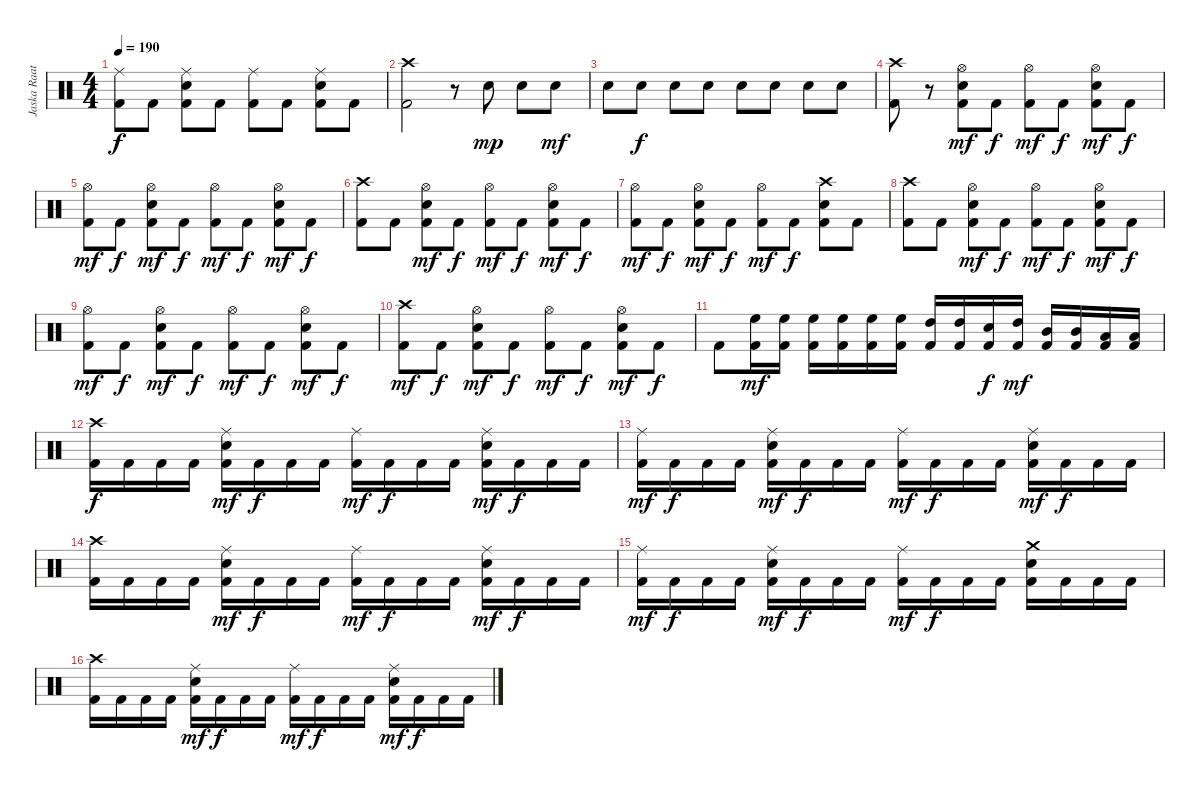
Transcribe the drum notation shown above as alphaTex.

\track ("Jaska Raatikainen" "Jaska Raat") {instrument percussion}
\staff {score}
\articulation defaults
\ts (4 4)
\tempo 190
\clef neutral
\ks c
("Ride (middle)" "Kick (hit) 2").8{dy f} "Kick (hit) 2".8 ("Ride (middle)" "Snare (hit) 2" "Kick (hit) 2").8 "Kick (hit) 2".8 ("Ride (middle)" "Kick (hit) 2").8 "Kick (hit) 2".8 ("Ride (middle)" "Snare (hit) 2" "Kick (hit) 2").8 "Kick (hit) 2".8 |
("Crash high (hit)" "Kick (hit) 2").2 r.8 "Snare (hit) 2".8{dy mp} "Snare (hit) 2".8 "Snare (hit) 2".8{dy mf} |
"Snare (hit) 2".8 "Snare (hit) 2".8{dy f} "Snare (hit) 2".8 "Snare (hit) 2".8 "Snare (hit) 2".8 "Snare (hit) 2".8 "Snare (hit) 2".8 "Snare (hit) 2".8 |
("Crash high (hit)" "Kick (hit) 2").8 r.8 ("Hi-Hat (open)" "Snare (hit) 2" "Kick (hit) 2").8{dy mf} "Kick (hit) 2".8{dy f} ("Hi-Hat (open)" "Kick (hit) 2").8{dy mf} "Kick (hit) 2".8{dy f} ("Hi-Hat (open)" "Snare (hit) 2" "Kick (hit) 2").8{dy mf} "Kick (hit) 2".8{dy f} |
("Hi-Hat (open)" "Kick (hit) 2").8{dy mf} "Kick (hit) 2".8{dy f} ("Hi-Hat (open)" "Snare (hit) 2" "Kick (hit) 2").8{dy mf} "Kick (hit) 2".8{dy f} ("Hi-Hat (open)" "Kick (hit) 2").8{dy mf} "Kick (hit) 2".8{dy f} ("Hi-Hat (open)" "Snare (hit) 2" "Kick (hit) 2").8{dy mf} "Kick (hit) 2".8{dy f} |
("Crash high (hit)" "Kick (hit) 2").8 "Kick (hit) 2".8 ("Hi-Hat (open)" "Snare (hit) 2" "Kick (hit) 2").8{dy mf} "Kick (hit) 2".8{dy f} ("Hi-Hat (open)" "Kick (hit) 2").8{dy mf} "Kick (hit) 2".8{dy f} ("Hi-Hat (open)" "Snare (hit) 2" "Kick (hit) 2").8{dy mf} "Kick (hit) 2".8{dy f} |
("Hi-Hat (open)" "Kick (hit) 2").8{dy mf} "Kick (hit) 2".8{dy f} ("Hi-Hat (open)" "Snare (hit) 2" "Kick (hit) 2").8{dy mf} "Kick (hit) 2".8{dy f} ("Hi-Hat (open)" "Kick (hit) 2").8{dy mf} "Kick (hit) 2".8{dy f} ("Crash high (hit)" "Snare (hit) 2" "Kick (hit) 2").8 "Kick (hit) 2".8 |
("Crash high (hit)" "Kick (hit) 2").8 "Kick (hit) 2".8 ("Hi-Hat (open)" "Snare (hit) 2" "Kick (hit) 2").8{dy mf} "Kick (hit) 2".8{dy f} ("Hi-Hat (open)" "Kick (hit) 2").8{dy mf} "Kick (hit) 2".8{dy f} ("Hi-Hat (open)" "Snare (hit) 2" "Kick (hit) 2").8{dy mf} "Kick (hit) 2".8{dy f} |
("Hi-Hat (open)" "Kick (hit) 2").8{dy mf} "Kick (hit) 2".8{dy f} ("Hi-Hat (open)" "Snare (hit) 2" "Kick (hit) 2").8{dy mf} "Kick (hit) 2".8{dy f} ("Hi-Hat (open)" "Kick (hit) 2").8{dy mf} "Kick (hit) 2".8{dy f} ("Hi-Hat (open)" "Snare (hit) 2" "Kick (hit) 2").8{dy mf} "Kick (hit) 2".8{dy f} |
("Crash high (hit)" "Kick (hit) 2").8{dy mf} "Kick (hit) 2".8{dy f} ("Hi-Hat (open)" "Snare (hit) 2" "Kick (hit) 2").8{dy mf} "Kick (hit) 2".8{dy f} ("Hi-Hat (open)" "Kick (hit) 2").8{dy mf} "Kick (hit) 2".8{dy f} ("Hi-Hat (open)" "Snare (hit) 2" "Kick (hit) 2").8{dy mf} "Kick (hit) 2".8{dy f} |
"Kick (hit) 2".8 ("High Floor Tom (hit)" "Kick (hit) 2").16{dy mf} ("High Floor Tom (hit)" "Kick (hit) 2").16 ("High Floor Tom (hit)" "Kick (hit) 2").16 ("High Floor Tom (hit)" "Kick (hit) 2").16 ("High Floor Tom (hit)" "Kick (hit) 2").16 ("High Floor Tom (hit)" "Kick (hit) 2").16 ("High Tom (hit)" "Kick (hit) 2").16 ("High Tom (hit)" "Kick (hit) 2").16 ("Snare (hit) 2" "Kick (hit) 2").16{dy f} ("High Tom (hit)" "Kick (hit) 2").16{dy mf} ("Mid Tom (hit)" "Kick (hit) 2").16 ("Mid Tom (hit)" "Kick (hit) 2").16 ("Low Tom (hit)" "Kick (hit) 2").16 ("Low Tom (hit)" "Kick (hit) 2").16 |
("Crash high (hit)" "Kick (hit) 2").16{dy f} "Kick (hit) 2".16 "Kick (hit) 2".16 "Kick (hit) 2".16 ("Ride (middle)" "Snare (hit) 2" "Kick (hit) 2").16{dy mf} "Kick (hit) 2".16{dy f} "Kick (hit) 2".16 "Kick (hit) 2".16 ("Ride (middle)" "Kick (hit) 2").16{dy mf} "Kick (hit) 2".16{dy f} "Kick (hit) 2".16 "Kick (hit) 2".16 ("Ride (middle)" "Snare (hit) 2" "Kick (hit) 2").16{dy mf} "Kick (hit) 2".16{dy f} "Kick (hit) 2".16 "Kick (hit) 2".16 |
("Ride (middle)" "Kick (hit) 2").16{dy mf} "Kick (hit) 2".16{dy f} "Kick (hit) 2".16 "Kick (hit) 2".16 ("Ride (middle)" "Snare (hit) 2" "Kick (hit) 2").16{dy mf} "Kick (hit) 2".16{dy f} "Kick (hit) 2".16 "Kick (hit) 2".16 ("Ride (middle)" "Kick (hit) 2").16{dy mf} "Kick (hit) 2".16{dy f} "Kick (hit) 2".16 "Kick (hit) 2".16 ("Ride (middle)" "Snare (hit) 2" "Kick (hit) 2").16{dy mf} "Kick (hit) 2".16{dy f} "Kick (hit) 2".16 "Kick (hit) 2".16 |
("Crash high (hit)" "Kick (hit) 2").16 "Kick (hit) 2".16 "Kick (hit) 2".16 "Kick (hit) 2".16 ("Ride (middle)" "Snare (hit) 2" "Kick (hit) 2").16{dy mf} "Kick (hit) 2".16{dy f} "Kick (hit) 2".16 "Kick (hit) 2".16 ("Ride (middle)" "Kick (hit) 2").16{dy mf} "Kick (hit) 2".16{dy f} "Kick (hit) 2".16 "Kick (hit) 2".16 ("Ride (middle)" "Snare (hit) 2" "Kick (hit) 2").16{dy mf} "Kick (hit) 2".16{dy f} "Kick (hit) 2".16 "Kick (hit) 2".16 |
("Ride (middle)" "Kick (hit) 2").16{dy mf} "Kick (hit) 2".16{dy f} "Kick (hit) 2".16 "Kick (hit) 2".16 ("Ride (middle)" "Snare (hit) 2" "Kick (hit) 2").16{dy mf} "Kick (hit) 2".16{dy f} "Kick (hit) 2".16 "Kick (hit) 2".16 ("Ride (middle)" "Kick (hit) 2").16{dy mf} "Kick (hit) 2".16{dy f} "Kick (hit) 2".16 "Kick (hit) 2".16 ("Crash medium (hit)" "Snare (hit) 2" "Kick (hit) 2").16 "Kick (hit) 2".16 "Kick (hit) 2".16 "Kick (hit) 2".16 |
("Crash high (hit)" "Kick (hit) 2").16 "Kick (hit) 2".16 "Kick (hit) 2".16 "Kick (hit) 2".16 ("Ride (middle)" "Snare (hit) 2" "Kick (hit) 2").16{dy mf} "Kick (hit) 2".16{dy f} "Kick (hit) 2".16 "Kick (hit) 2".16 ("Ride (middle)" "Kick (hit) 2").16{dy mf} "Kick (hit) 2".16{dy f} "Kick (hit) 2".16 "Kick (hit) 2".16 ("Ride (middle)" "Snare (hit) 2" "Kick (hit) 2").16{dy mf} "Kick (hit) 2".16{dy f} "Kick (hit) 2".16 "Kick (hit) 2".16
